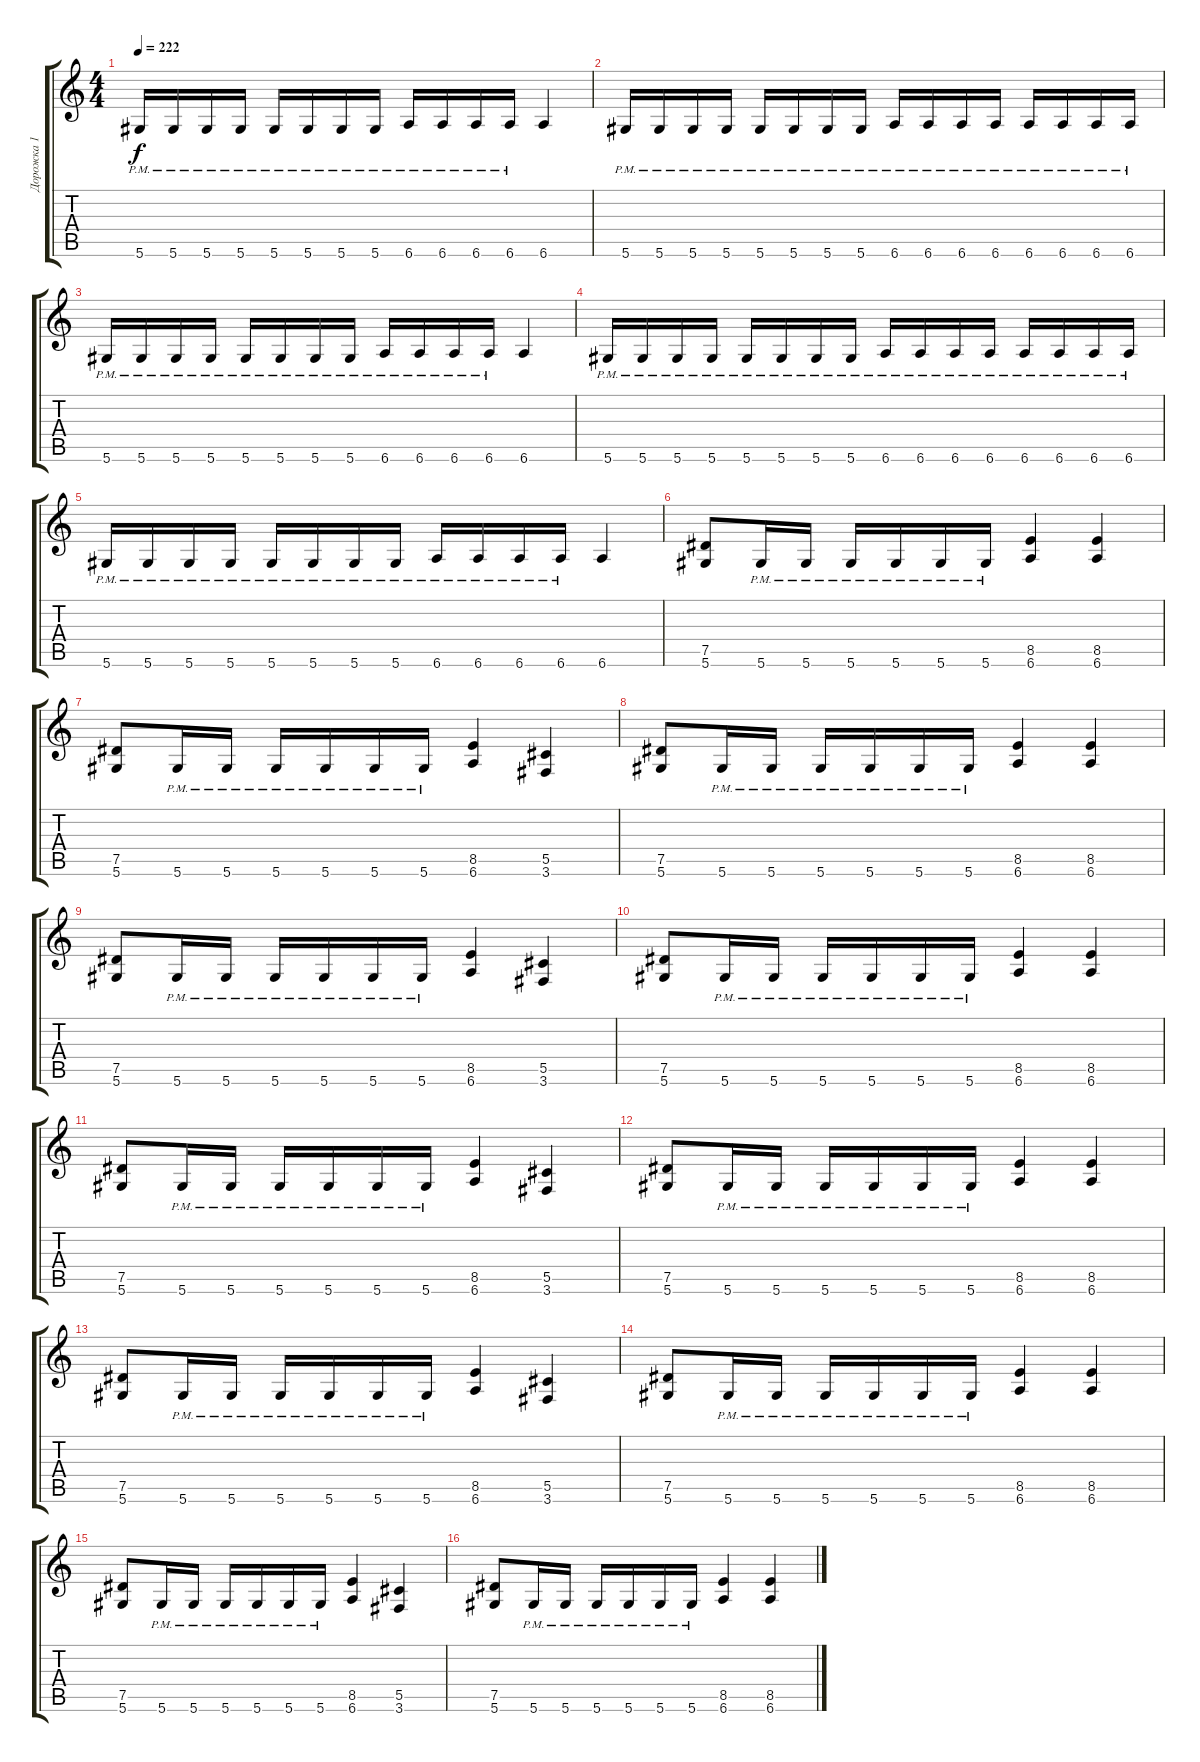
\track ("Дорожка 1" "Дорожка 1") {instrument distortionguitar}
\staff {score tabs}
\tuning (Eb4 Bb3 Gb3 Db3 Ab2 Eb2) {hide}
\ts (4 4)
\tempo 222
\clef g2
\ks c
5.6{pm}.16{dy f} 5.6{pm}.16 5.6{pm}.16 5.6{pm}.16 5.6{pm}.16 5.6{pm}.16 5.6{pm}.16 5.6{pm}.16 6.6{pm}.16 6.6{pm}.16 6.6{pm}.16 6.6{pm}.16 6.6.4 |
5.6{pm}.16 5.6{pm}.16 5.6{pm}.16 5.6{pm}.16 5.6{pm}.16 5.6{pm}.16 5.6{pm}.16 5.6{pm}.16 6.6{pm}.16 6.6{pm}.16 6.6{pm}.16 6.6{pm}.16 6.6{pm}.16 6.6{pm}.16 6.6{pm}.16 6.6{pm}.16 |
5.6{pm}.16 5.6{pm}.16 5.6{pm}.16 5.6{pm}.16 5.6{pm}.16 5.6{pm}.16 5.6{pm}.16 5.6{pm}.16 6.6{pm}.16 6.6{pm}.16 6.6{pm}.16 6.6{pm}.16 6.6.4 |
5.6{pm}.16 5.6{pm}.16 5.6{pm}.16 5.6{pm}.16 5.6{pm}.16 5.6{pm}.16 5.6{pm}.16 5.6{pm}.16 6.6{pm}.16 6.6{pm}.16 6.6{pm}.16 6.6{pm}.16 6.6{pm}.16 6.6{pm}.16 6.6{pm}.16 6.6{pm}.16 |
5.6{pm}.16 5.6{pm}.16 5.6{pm}.16 5.6{pm}.16 5.6{pm}.16 5.6{pm}.16 5.6{pm}.16 5.6{pm}.16 6.6{pm}.16 6.6{pm}.16 6.6{pm}.16 6.6{pm}.16 6.6.4 |
(7.5 5.6).8 5.6{pm}.16 5.6{pm}.16 5.6{pm}.16 5.6{pm}.16 5.6{pm}.16 5.6{pm}.16 (8.5 6.6).4 (8.5 6.6).4 |
(7.5 5.6).8 5.6{pm}.16 5.6{pm}.16 5.6{pm}.16 5.6{pm}.16 5.6{pm}.16 5.6{pm}.16 (8.5 6.6).4 (5.5 3.6).4 |
(7.5 5.6).8 5.6{pm}.16 5.6{pm}.16 5.6{pm}.16 5.6{pm}.16 5.6{pm}.16 5.6{pm}.16 (8.5 6.6).4 (8.5 6.6).4 |
(7.5 5.6).8 5.6{pm}.16 5.6{pm}.16 5.6{pm}.16 5.6{pm}.16 5.6{pm}.16 5.6{pm}.16 (8.5 6.6).4 (5.5 3.6).4 |
(7.5 5.6).8 5.6{pm}.16 5.6{pm}.16 5.6{pm}.16 5.6{pm}.16 5.6{pm}.16 5.6{pm}.16 (8.5 6.6).4 (8.5 6.6).4 |
(7.5 5.6).8 5.6{pm}.16 5.6{pm}.16 5.6{pm}.16 5.6{pm}.16 5.6{pm}.16 5.6{pm}.16 (8.5 6.6).4 (5.5 3.6).4 |
(7.5 5.6).8 5.6{pm}.16 5.6{pm}.16 5.6{pm}.16 5.6{pm}.16 5.6{pm}.16 5.6{pm}.16 (8.5 6.6).4 (8.5 6.6).4 |
(7.5 5.6).8 5.6{pm}.16 5.6{pm}.16 5.6{pm}.16 5.6{pm}.16 5.6{pm}.16 5.6{pm}.16 (8.5 6.6).4 (5.5 3.6).4 |
(7.5 5.6).8 5.6{pm}.16 5.6{pm}.16 5.6{pm}.16 5.6{pm}.16 5.6{pm}.16 5.6{pm}.16 (8.5 6.6).4 (8.5 6.6).4 |
(7.5 5.6).8 5.6{pm}.16 5.6{pm}.16 5.6{pm}.16 5.6{pm}.16 5.6{pm}.16 5.6{pm}.16 (8.5 6.6).4 (5.5 3.6).4 |
(7.5 5.6).8 5.6{pm}.16 5.6{pm}.16 5.6{pm}.16 5.6{pm}.16 5.6{pm}.16 5.6{pm}.16 (8.5 6.6).4 (8.5 6.6).4
